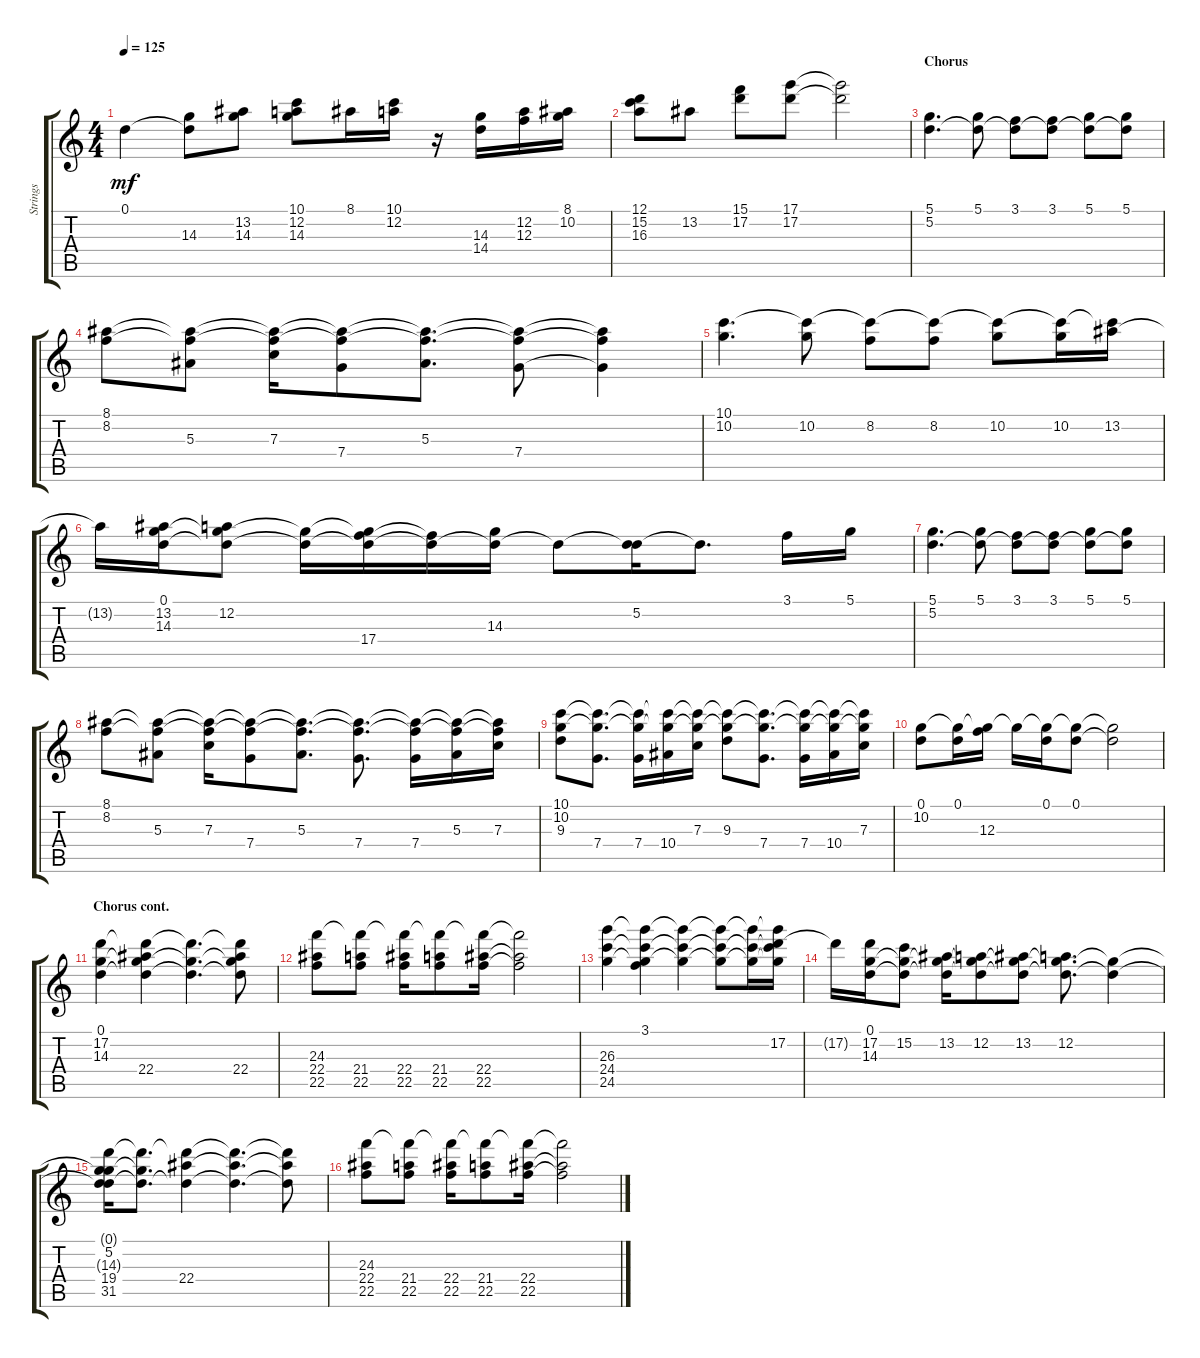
\track ("Strings" "Strings") {instrument electricguitarclean}
\staff {score tabs}
\tuning (D4 A3 F3 C3 G2 C2) {hide}
\ts (4 4)
\tempo 125
\clef g2
\ks aminor
0.1.4{dy mf} (0.1{t} 14.3).8 (13.2 14.3).8 (10.1 12.2 14.3).8 8.1.16 (10.1 12.2).16 r.16 (14.3 14.4).16 (12.2 12.3).16 (8.1 10.2).16 |
(12.1 15.2 16.3).8 13.2.8 (15.1 17.2).8 (17.1 17.2).8 (17.1{t} 17.2{t}).2 |
\section ("" "Chorus")
(5.1 5.2).4{d} (5.1 5.2{t}).8 (3.1 5.2{t}).8 (3.1 5.2{t}).8 (5.1 5.2{t}).8 (5.1 5.2{t}).8 |
(8.1 8.2).8 (8.1{t} 8.2{t} 5.3).8 (8.1{t} 8.2{t} 7.3).16 (8.1{t} 8.2{t} 7.4).8 (8.1{t} 8.2{t} 5.3).8{d} (8.1{t} 8.2{t} 7.4).8 (8.1{t} 8.2{t} 7.4{t}).4 |
(10.1 10.2).4{d} (10.1{t} 10.2).8 (10.1{t} 8.2).8 (10.1{t} 8.2).8 (10.1{t} 10.2).8 (10.1{t} 10.2).16 (10.1{t} 13.2).16 |
13.2{t}.16 (0.1 13.2 14.3).16 (0.1{t} 12.2 14.3{t}).8 (0.1{t} 14.3{t}).16 (0.1{t} 14.3{t} 17.4).16 (0.1{t} 17.4{t}).16 (0.1{t} 14.3).16 0.1{t}.8 (0.1{t} 5.2).16 5.2{t}.8{d} 3.1.16 5.1.16 |
(5.1 5.2).4{d} (5.1 5.2{t}).8 (3.1 5.2{t}).8 (3.1 5.2{t}).8 (5.1 5.2{t}).8 (5.1 5.2{t}).8 |
(8.1 8.2).8 (8.1{t} 8.2{t} 5.3).8 (8.1{t} 8.2{t} 7.3).16 (8.1{t} 8.2{t} 7.4).8 (8.1{t} 8.2{t} 5.3).8{d} (8.1{t} 8.2{t} 7.4).8{d} (8.1{t} 8.2{t} 7.4).16 (8.1{t} 8.2{t} 5.3).16 (8.1{t} 8.2{t} 7.3).16 |
(10.1 10.2 9.3).8 (10.1{t} 10.2{t} 7.4).8{d} (10.1{t} 10.2{t} 7.4).16 (10.1{t} 10.2{t} 10.4).16 (10.1{t} 10.2{t} 7.3).16 (10.1{t} 10.2{t} 9.3).8 (10.1{t} 10.2{t} 7.4).8{d} (10.1{t} 10.2{t} 7.4).16 (10.1{t} 10.2{t} 10.4).16 (10.1{t} 10.2{t} 7.3).16 |
(0.1 10.2).8 (0.1 10.2{t}).16 (10.2{t} 12.3).16 10.2{t}.16 (0.1 10.2{t}).16 (0.1 10.2{t}).8 (0.1{t} 10.2{t}).2 |
\section ("" "Chorus cont.")
(0.1 17.2 14.3).4 (0.1{t} 17.2{t} 14.3{t} 22.4).4 (0.1{t} 17.2{t} 14.3{t}).4{d} (0.1{t} 17.2{t} 14.3{t} 22.4).8 |
(24.3 22.4 22.5).8 (24.3{t} 21.4 22.5).8 (24.3{t} 22.4 22.5).16 (24.3{t} 21.4 22.5).8 (24.3{t} 22.4 22.5).16 (24.3{t} 22.4{t} 22.5{t}).2 |
(26.3 24.4 24.5).4 (3.1 26.3{t} 24.4{t} 24.5{t}).4 (26.3{t} 24.4{t} 24.5{t}).4 (26.3{t} 24.4{t} 24.5{t}).8 (26.3{t} 24.4{t} 24.5{t}).16 (17.2 26.3{t} 24.4{t} 24.5{t}).16 |
17.2{t}.16 (0.1 17.2 14.3).16 (0.1{t} 15.2 14.3{t}).8 (0.1{t} 13.2 14.3{t}).16 (0.1{t} 12.2 14.3{t}).8 (0.1{t} 13.2 14.3{t}).8 (0.1{t} 12.2 14.3{t}).8{d} (0.1{t} 14.3{t}).4 |
(0.1{t} 5.2 14.3{t} 19.4 31.5).16 (5.2{t} 19.4{t} 31.5{t}).8{d} (5.2{t} 22.4 31.5{t}).4 (5.2{t} 22.4{t} 31.5{t}).4{d} (5.2{t} 22.4{t} 31.5{t}).8 |
(24.3 22.4 22.5).8 (24.3{t} 21.4 22.5).8 (24.3{t} 22.4 22.5).16 (24.3{t} 21.4 22.5).8 (24.3{t} 22.4 22.5).16 (24.3{t} 22.4{t} 22.5{t}).2
